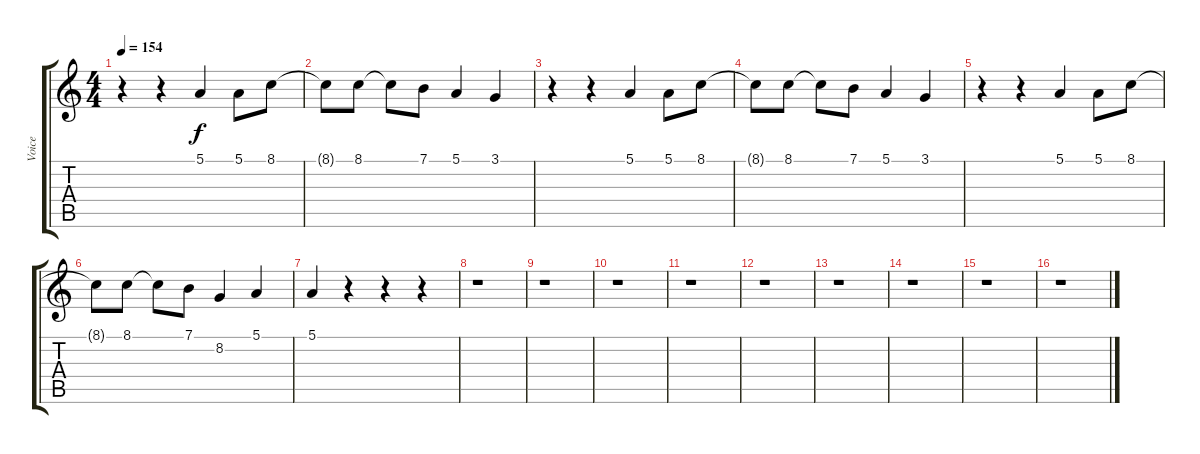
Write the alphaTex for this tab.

\track ("Voice" "Voice") {instrument oboe}
\staff {score tabs}
\tuning (E4 B3 G3 D3 A2 E2) {hide}
\ts (4 4)
\tempo 154
\clef g2
\ks c
r.4{dy f} r.4 5.1.4 5.1.8 8.1.8 |
8.1{t}.8 8.1.8 8.1{t}.8 7.1.8 5.1.4 3.1.4 |
r.4 r.4 5.1.4 5.1.8 8.1.8 |
8.1{t}.8 8.1.8 8.1{t}.8 7.1.8 5.1.4 3.1.4 |
r.4 r.4 5.1.4 5.1.8 8.1.8 |
8.1{t}.8 8.1.8 8.1{t}.8 7.1.8 8.2.4 5.1.4 |
5.1.4 r.4 r.4 r.4 |
r.1 |
r.1 |
r.1 |
r.1 |
r.1 |
r.1 |
r.1 |
r.1 |
r.1
